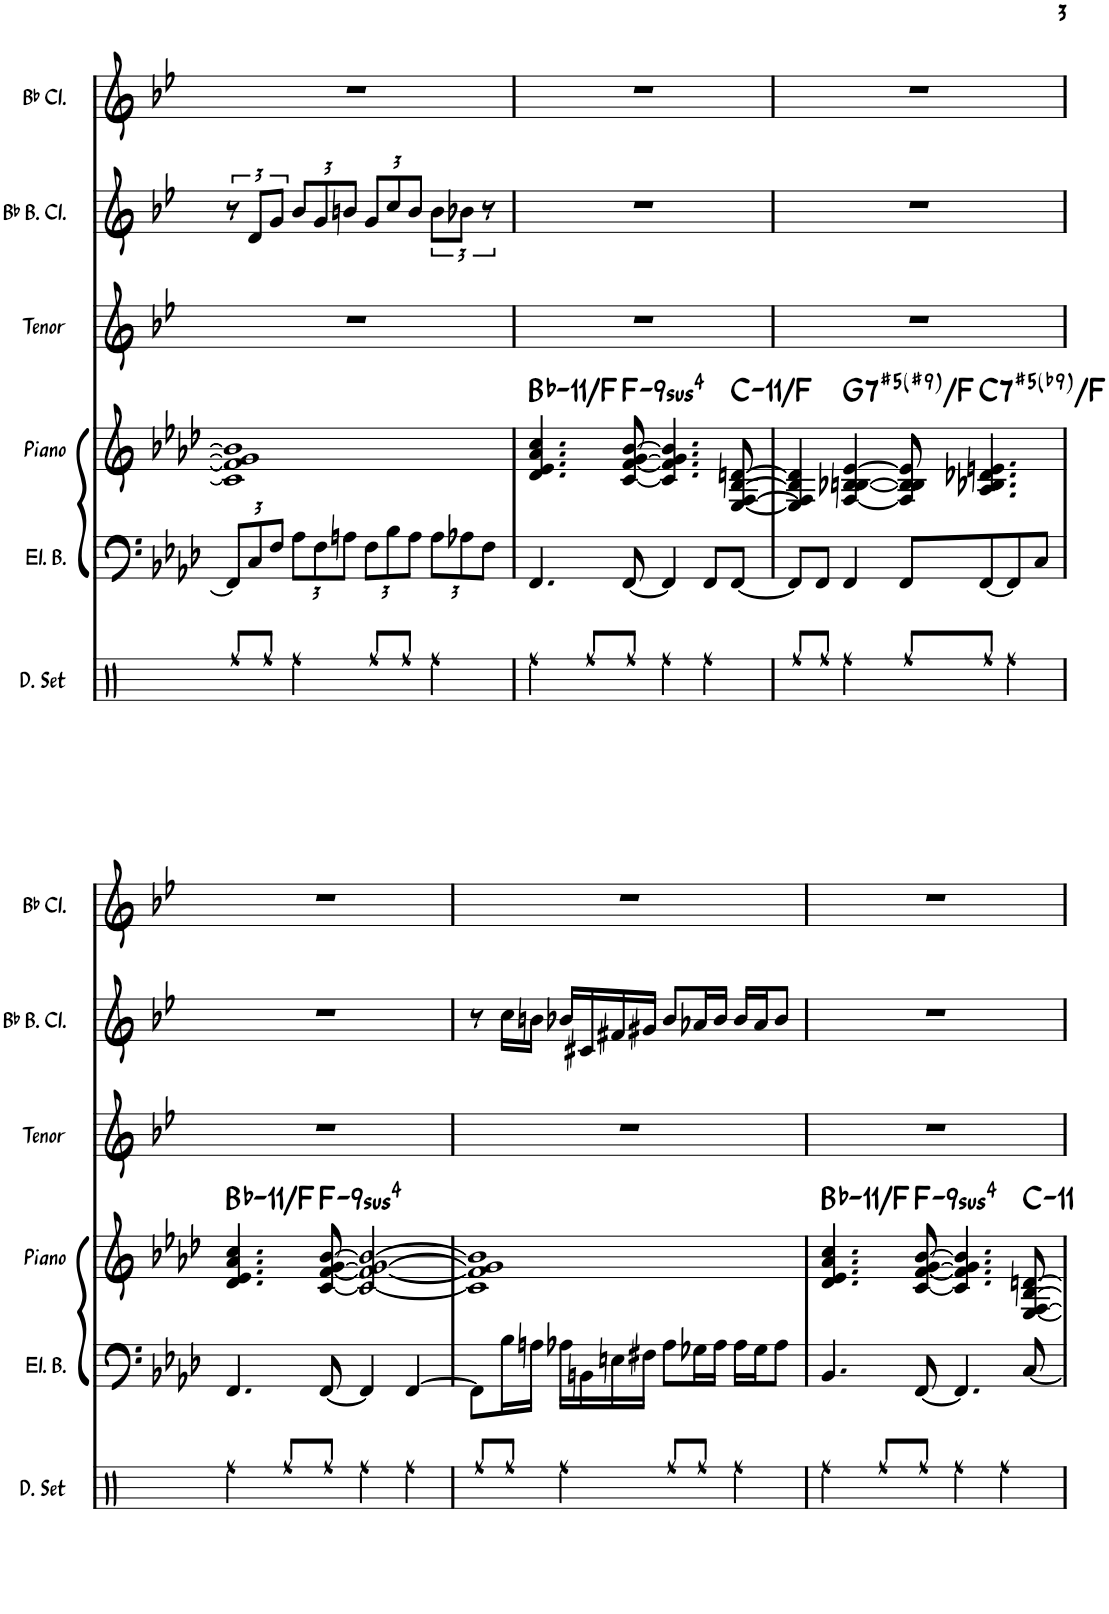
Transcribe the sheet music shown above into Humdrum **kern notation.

**kern	**kern	**kern	**harte	**kern	**kern	**kern
*part6	*part5	*part4	*part4	*part3	*part2	*part1
*staff6	*staff5	*staff4	*	*staff3	*staff2	*staff1
*I"Drumset	*I"Electric Bass	*I"Piano	*	*I"Tenor Sax	*I"Bb Bass Clarinet	*I"Bb Clarinet
*I'D. Set	*I'El. B.	*I'Piano	*	*I'Tenor	*I'Bb B. Cl.	*I'Bb Cl.
!!LO:PB:g=z
*clefX	*clefF4	*clefG2	*	*clefG2	*clefG2	*clefG2
*	*Trd7c12	*	*	*Trd8c14	*Trd8c14	*Trd1c2
*k[]	*k[b-e-a-d-]	*k[b-e-a-d-]	*	*k[b-e-]	*k[b-e-]	*k[b-e-]
*M4/4	*M4/4	*M4/4	*	*M4/4	*M4/4	*M4/4
*	*Xbrackettup	*	*	*	*	*
=14	=14	=14	=14	=14	=14	=14
8Rff/L	12FF/L]	1c] 1f] 1g] 1b-]	.	1r	12r	1r
.	12C/	.	.	.	12d/L	.
8Rff/J	.	.	.	.	.	.
.	12F/J	.	.	.	12g/J	.
*	*	*	*	*	*Xbrackettup	*
4Rff\	12A-\L	.	.	.	12b-/L	.
.	12F\	.	.	.	12g/	.
.	12An\J	.	.	.	12bn/J	.
8Rff/L	12F\L	.	.	.	12g/L	.
.	12B-\	.	.	.	12cc/	.
8Rff/J	.	.	.	.	.	.
.	12A\J	.	.	.	12b/J	.
*	*	*	*	*	*brackettup	*
4Rff\	12A\L	.	.	.	12b\L	.
.	12A-X\	.	.	.	12b-X\J	.
.	12F\J	.	.	.	12r	.
=15	=15	=15	=15	=15	=15	=15
!	!	!	!LO:H:kt=11	!	!	!
4Rff\	4.FF/	4.d-/ 4.e-/ 4.a-/ 4.cc/	Bb:min9(11)/5	1r	1r	1r
8Rff/L	.	.	.	.	.	.
!	!	!	!LO:H:kt=94	!	!	!
8Rff/J	[8FF/	[8c/ [8f/ [8g/ [8b-/	F:sus4(7,9)	.	.	.
4Rff\	4FF/]	4.c/] 4.f/] 4.g/] 4.b-/]	.	.	.	.
4Rff\	8FF/L	.	.	.	.	.
!	!	!	!LO:H:kt=11	!	!	!
.	[8FF/J	[8E-/ [8F/ [8B-/ [8dn/	C:min9(11)/4	.	.	.
=16	=16	=16	=16	=16	=16	=16
8Rff/L	8FF/L]	4E-/] 4F/] 4B-/] 4d/]	.	1r	1r	1r
8Rff/J	8FF/J	.	.	.	.	.
!	!	!	!LO:H:kt=7	!	!	!
4Rff\	4FF/	[4F/ [4B-X/ [4Bn/ [4e-/	G:(3,#5,b7,#9)/b7	.	.	.
8Rff/L	8FF/L	8F/] 8B-/] 8B/] 8e-/]	.	.	.	.
!	!	!	!LO:H:kt=7	!	!	!
8Rff/J	[8FF/	4.A-/ 4.B-X/ 4.d-X/ 4.en/	C:(3,#5,b7,b9)/4	.	.	.
4Rff\	8FF/]	.	.	.	.	.
.	8C/J	.	.	.	.	.
!!LO:LB:g=z
=17	=17	=17	=17	=17	=17	=17
!	!	!	!LO:H:kt=11	!	!	!
4Rff\	4.FF/	4.d-/ 4.e-/ 4.a-/ 4.cc/	Bb:min9(11)/5	1r	1r	1r
8Rff/L	.	.	.	.	.	.
!	!	!	!LO:H:kt=94	!	!	!
8Rff/J	[8FF/	[8c/ [8f/ [8g/ [8b-/	F:sus4(7,9)	.	.	.
4Rff\	4FF/]	2c/_ 2f/_ 2g/_ 2b-/_	.	.	.	.
4Rff\	[4FF/	.	.	.	.	.
=18	=18	=18	=18	=18	=18	=18
8Rff/L	8FF\L]	1c] 1f] 1g] 1b-]	.	1r	8r	1r
8Rff/J	16B-\L	.	.	.	16cc\LL	.
.	16An\JJ	.	.	.	16bn\JJ	.
4Rff\	16A-X\LL	.	.	.	16b-X/LL	.
.	16BBn\	.	.	.	16c#X/	.
.	16En\	.	.	.	16f#X/	.
.	16F#X\JJ	.	.	.	16g#X/JJ	.
8Rff/L	8A-\L	.	.	.	8b-/L	.
8Rff/J	16G-X\L	.	.	.	16a-X/L	.
.	16A-\JJ	.	.	.	16b-/JJ	.
4Rff\	16A-\LL	.	.	.	16b-/LL	.
.	16G-\J	.	.	.	16a-/J	.
.	8A-\J	.	.	.	8b-/J	.
=19	=19	=19	=19	=19	=19	=19
!	!	!	!LO:H:kt=11	!	!	!
4Rff\	4.BB-/	4.d-/ 4.e-/ 4.a-/ 4.cc/	Bb:min9(11)/5	1r	1r	1r
8Rff/L	.	.	.	.	.	.
!	!	!	!LO:H:kt=94	!	!	!
8Rff/J	[8FF/	[8c/ [8f/ [8g/ [8b-/	F:sus4(7,9)	.	.	.
4Rff\	4.FF/]	4.c/] 4.f/] 4.g/] 4.b-/]	.	.	.	.
4Rff\	.	.	.	.	.	.
!	!	!	!LO:H:kt=11	!	!	!
.	[8C/	[8E-/ [8F/ [8B-/ [8dn/	C:min9(11)	.	.	.
=	=	=	=	=	=	=
*-	*-	*-	*-	*-	*-	*-
